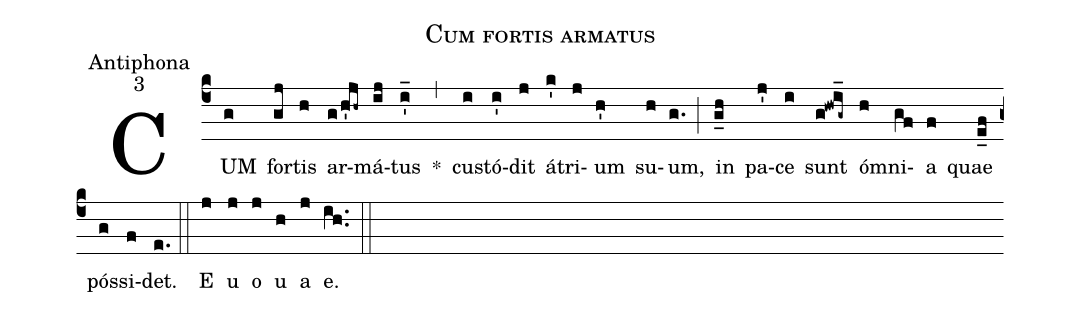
name:Cum fortis armatus;
office-part:Antiphona;
mode:3;
%%
(c4) CUM(g) for(gj)tis(h) ar(g/h'jh~)má(ij)tus(i'_) *(,) cu(i)stó(i')dit(j) á(k')tri(j)um(h') su(h)um,(g.) (;) in(g_h) pa(j')ce(i) sunt(g!hwi_g~) ó(h)mni(gf)a(f) quae(e_f) pós(g)si(f)det.(e.) (::) <eu>E(j) u(j) o(j) u(h) a(j) e.</eu>(ih..) (::)
